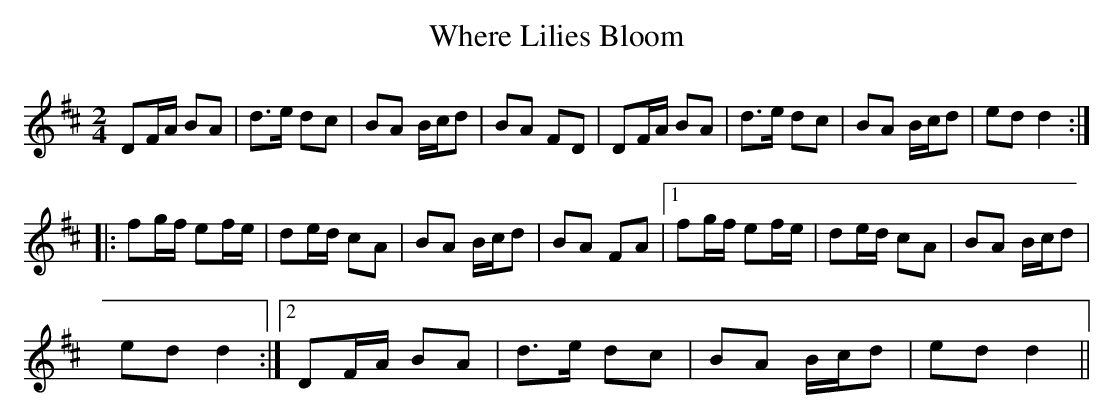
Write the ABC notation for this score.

X:1
T:Where Lilies Bloom
M:2/4
L:1/8
K:D
DF/A/ BA|d>e dc|BA B/c/d|BA FD|DF/A/ BA|d>e dc|BA B/c/d|ed d2:|
|:fg/f/ ef/e/|de/d/ cA|BA B/c/d|BA FA|1 fg/f/ ef/e/|de/d/ cA|BA B/c/d|
ed d2:|2 DF/A/ BA|d>e dc|BA B/c/d|ed d2||
